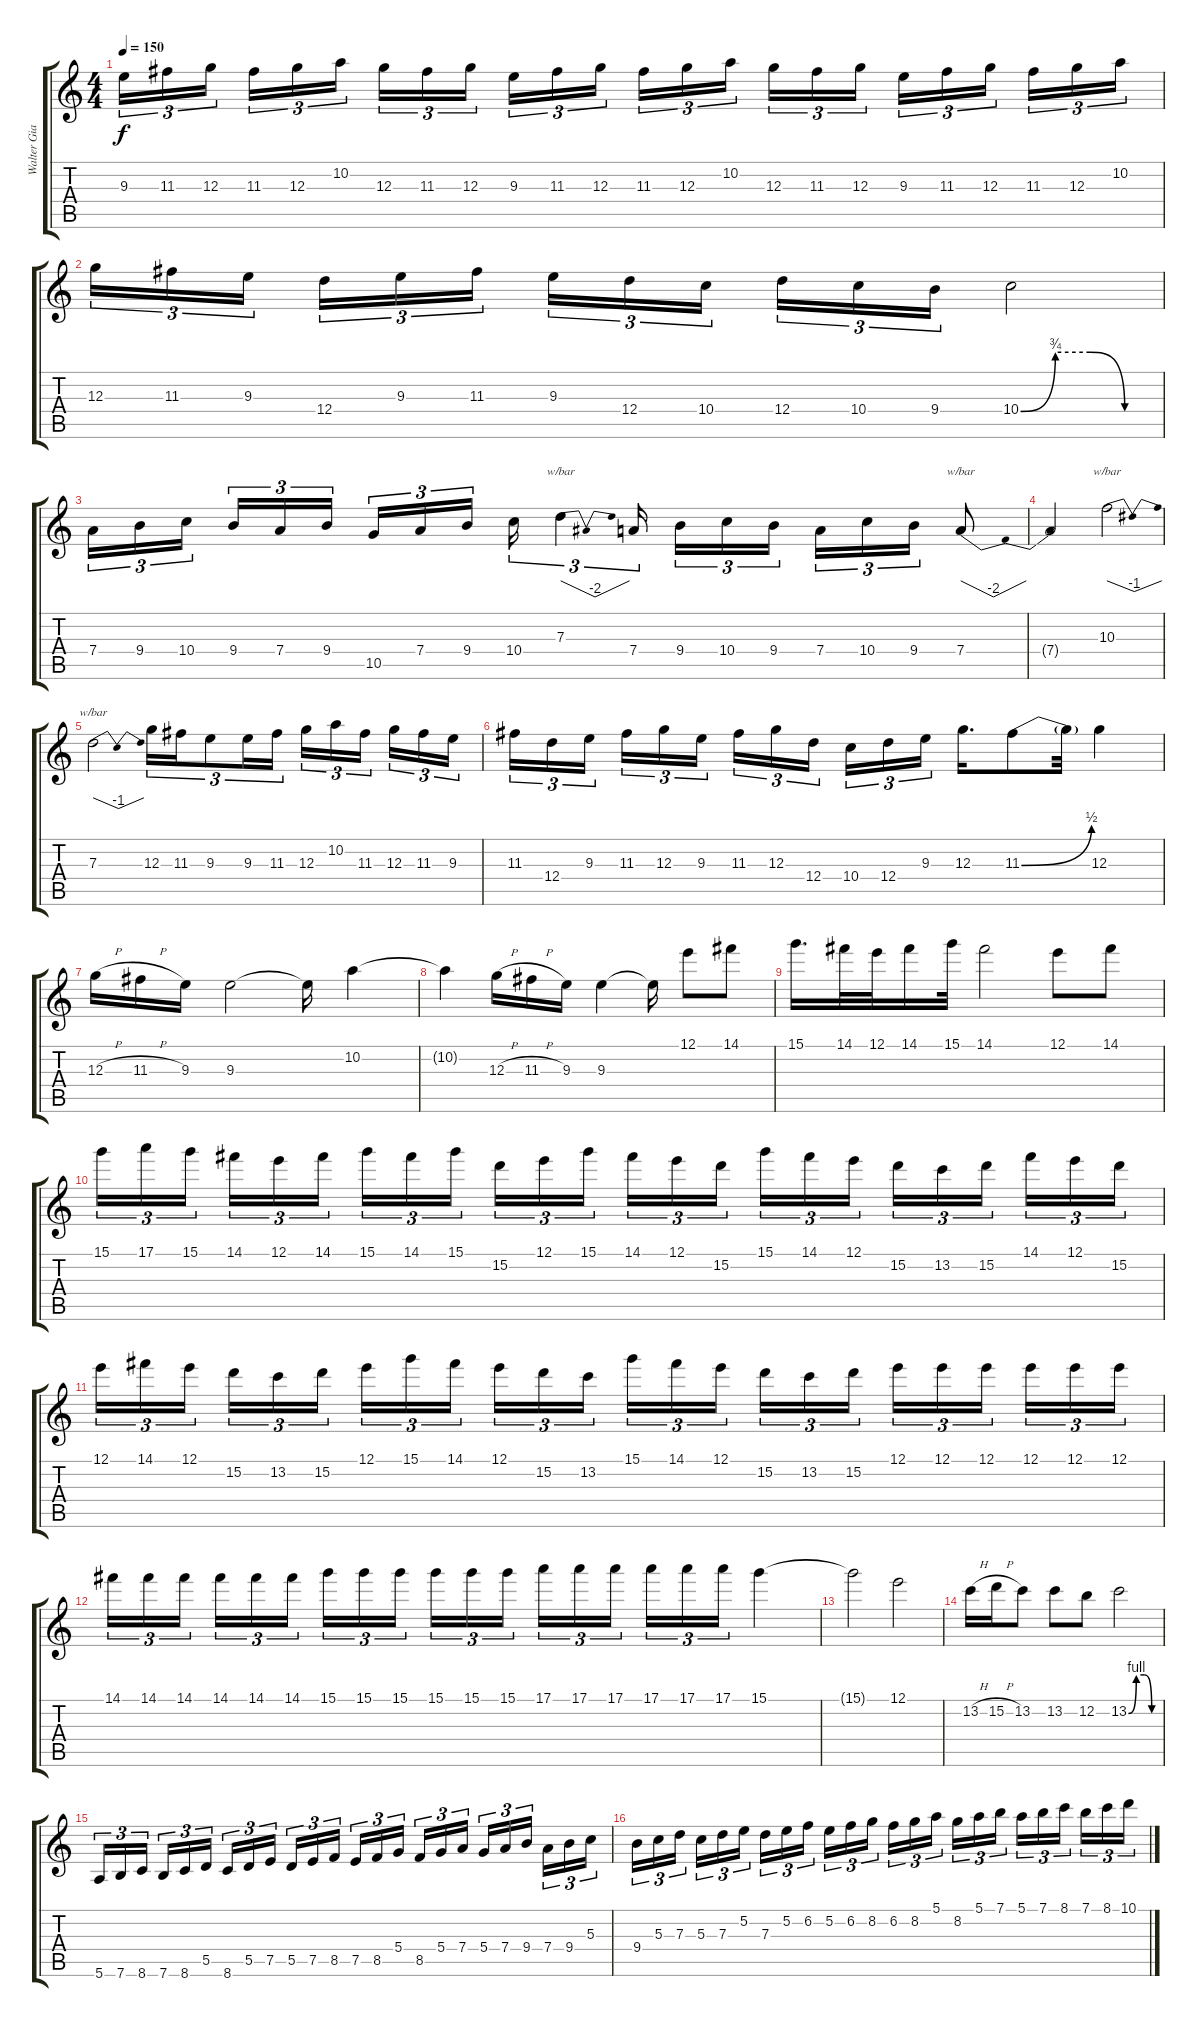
\track ("Walter Giardino" "Walter Gia") {instrument distortionguitar}
\staff {score tabs}
\tuning (E4 B3 G3 D3 A2 E2) {hide}
\ts (4 4)
\tempo 150
\clef g2
\ks c
9.3.16{tu (3 2) dy f} 11.3.16{tu (3 2)} 12.3.16{tu (3 2) beam splitsecondary} 11.3.16{tu (3 2)} 12.3.16{tu (3 2)} 10.2.16{tu (3 2)} 12.3.16{tu (3 2)} 11.3.16{tu (3 2)} 12.3.16{tu (3 2) beam splitsecondary} 9.3.16{tu (3 2)} 11.3.16{tu (3 2)} 12.3.16{tu (3 2)} 11.3.16{tu (3 2)} 12.3.16{tu (3 2)} 10.2.16{tu (3 2) beam splitsecondary} 12.3.16{tu (3 2)} 11.3.16{tu (3 2)} 12.3.16{tu (3 2)} 9.3.16{tu (3 2)} 11.3.16{tu (3 2)} 12.3.16{tu (3 2) beam splitsecondary} 11.3.16{tu (3 2)} 12.3.16{tu (3 2)} 10.2.16{tu (3 2)} |
12.3.16{tu (3 2)} 11.3.16{tu (3 2)} 9.3.16{tu (3 2) beam splitsecondary} 12.4.16{tu (3 2)} 9.3.16{tu (3 2)} 11.3.16{tu (3 2)} 9.3.16{tu (3 2)} 12.4.16{tu (3 2)} 10.4.16{tu (3 2) beam splitsecondary} 12.4.16{tu (3 2)} 10.4.16{tu (3 2)} 9.4.16{tu (3 2)} 10.4{be (custom 0 0 15 3 30 3 45 0 60 0)}.2 |
7.4.16{tu (3 2)} 9.4.16{tu (3 2)} 10.4.16{tu (3 2) beam splitsecondary} 9.4.16{tu (3 2)} 7.4.16{tu (3 2)} 9.4.16{tu (3 2)} 10.5.16{tu (3 2)} 7.4.16{tu (3 2)} 9.4.16{tu (3 2) beam splitsecondary} 10.4.16{tu (3 2)} 7.3.4{tu (3 2) tbe (dip default 0 0 30 -8 60 0)} 7.4.16{tu (3 2) beam splitsecondary} 9.4.16{tu (3 2)} 10.4.16{tu (3 2)} 9.4.16{tu (3 2)} 7.4.16{tu (3 2)} 10.4.16{tu (3 2)} 9.4.16{tu (3 2)} 7.4.8{tbe (dip default 0 0 30 -8 60 0)} |
7.4{t}.2 10.3.2{tbe (dip default 0 0 30 -4 60 0)} |
7.3.2{tbe (dip default 0 0 30 -4 60 0)} 12.3.16{tu (3 2)} 11.3.16{tu (3 2)} 9.3.8{tu (3 2)} 9.3.16{tu (3 2)} 11.3.16{tu (3 2)} 12.3.16{tu (3 2)} 10.2.16{tu (3 2)} 11.3.16{tu (3 2) beam splitsecondary} 12.3.16{tu (3 2)} 11.3.16{tu (3 2)} 9.3.16{tu (3 2)} |
11.3.16{tu (3 2)} 12.4.16{tu (3 2)} 9.3.16{tu (3 2) beam splitsecondary} 11.3.16{tu (3 2)} 12.3.16{tu (3 2)} 9.3.16{tu (3 2)} 11.3.16{tu (3 2)} 12.3.16{tu (3 2)} 12.4.16{tu (3 2) beam splitsecondary} 10.4.16{tu (3 2)} 12.4.16{tu (3 2)} 9.3.16{tu (3 2)} 12.3.16{d} 11.3{be (bend 0 0 60 2)}.8 11.3{t}.32 12.3.4 |
12.3{h}.16 11.3{h}.16 9.3.16 9.3.2 9.3{t}.16 10.2.4 |
10.2{t}.4 12.3{h}.16 11.3{h}.16 9.3.16 9.3.4 9.3{t}.16 12.1.8 14.1.8 |
15.1.16{d} 14.1.32 12.1.32 14.1.16 15.1.32 14.1.2 12.1.8 14.1.8 |
15.1.16{tu (3 2)} 17.1.16{tu (3 2)} 15.1.16{tu (3 2) beam splitsecondary} 14.1.16{tu (3 2)} 12.1.16{tu (3 2)} 14.1.16{tu (3 2)} 15.1.16{tu (3 2)} 14.1.16{tu (3 2)} 15.1.16{tu (3 2) beam splitsecondary} 15.2.16{tu (3 2)} 12.1.16{tu (3 2)} 15.1.16{tu (3 2)} 14.1.16{tu (3 2)} 12.1.16{tu (3 2)} 15.2.16{tu (3 2) beam splitsecondary} 15.1.16{tu (3 2)} 14.1.16{tu (3 2)} 12.1.16{tu (3 2)} 15.2.16{tu (3 2)} 13.2.16{tu (3 2)} 15.2.16{tu (3 2) beam splitsecondary} 14.1.16{tu (3 2)} 12.1.16{tu (3 2)} 15.2.16{tu (3 2)} |
12.1.16{tu (3 2)} 14.1.16{tu (3 2)} 12.1.16{tu (3 2) beam splitsecondary} 15.2.16{tu (3 2)} 13.2.16{tu (3 2)} 15.2.16{tu (3 2)} 12.1.16{tu (3 2)} 15.1.16{tu (3 2)} 14.1.16{tu (3 2) beam splitsecondary} 12.1.16{tu (3 2)} 15.2.16{tu (3 2)} 13.2.16{tu (3 2)} 15.1.16{tu (3 2)} 14.1.16{tu (3 2)} 12.1.16{tu (3 2) beam splitsecondary} 15.2.16{tu (3 2)} 13.2.16{tu (3 2)} 15.2.16{tu (3 2)} 12.1.16{tu (3 2)} 12.1.16{tu (3 2)} 12.1.16{tu (3 2) beam splitsecondary} 12.1.16{tu (3 2)} 12.1.16{tu (3 2)} 12.1.16{tu (3 2)} |
14.1.16{tu (3 2)} 14.1.16{tu (3 2)} 14.1.16{tu (3 2) beam splitsecondary} 14.1.16{tu (3 2)} 14.1.16{tu (3 2)} 14.1.16{tu (3 2)} 15.1.16{tu (3 2)} 15.1.16{tu (3 2)} 15.1.16{tu (3 2) beam splitsecondary} 15.1.16{tu (3 2)} 15.1.16{tu (3 2)} 15.1.16{tu (3 2)} 17.1.16{tu (3 2)} 17.1.16{tu (3 2)} 17.1.16{tu (3 2) beam splitsecondary} 17.1.16{tu (3 2)} 17.1.16{tu (3 2)} 17.1.16{tu (3 2)} 15.1.4 |
15.1{t}.2 12.1.2 |
13.2{h}.16 15.2{h}.16 13.2.8 13.2.8 12.2.8 13.2{be (custom 0 0 15 4 30 4 45 0 60 0)}.2 |
5.6.16{tu (3 2)} 7.6.16{tu (3 2)} 8.6.16{tu (3 2) beam splitsecondary} 7.6.16{tu (3 2)} 8.6.16{tu (3 2)} 5.5.16{tu (3 2)} 8.6.16{tu (3 2)} 5.5.16{tu (3 2)} 7.5.16{tu (3 2) beam splitsecondary} 5.5.16{tu (3 2)} 7.5.16{tu (3 2)} 8.5.16{tu (3 2)} 7.5.16{tu (3 2)} 8.5.16{tu (3 2)} 5.4.16{tu (3 2) beam splitsecondary} 8.5.16{tu (3 2)} 5.4.16{tu (3 2)} 7.4.16{tu (3 2)} 5.4.16{tu (3 2)} 7.4.16{tu (3 2)} 9.4.16{tu (3 2) beam splitsecondary} 7.4.16{tu (3 2)} 9.4.16{tu (3 2)} 5.3.16{tu (3 2)} |
9.4.16{tu (3 2)} 5.3.16{tu (3 2)} 7.3.16{tu (3 2) beam splitsecondary} 5.3.16{tu (3 2)} 7.3.16{tu (3 2)} 5.2.16{tu (3 2)} 7.3.16{tu (3 2)} 5.2.16{tu (3 2)} 6.2.16{tu (3 2) beam splitsecondary} 5.2.16{tu (3 2)} 6.2.16{tu (3 2)} 8.2.16{tu (3 2)} 6.2.16{tu (3 2)} 8.2.16{tu (3 2)} 5.1.16{tu (3 2) beam splitsecondary} 8.2.16{tu (3 2)} 5.1.16{tu (3 2)} 7.1.16{tu (3 2)} 5.1.16{tu (3 2)} 7.1.16{tu (3 2)} 8.1.16{tu (3 2) beam splitsecondary} 7.1.16{tu (3 2)} 8.1.16{tu (3 2)} 10.1.16{tu (3 2)}
